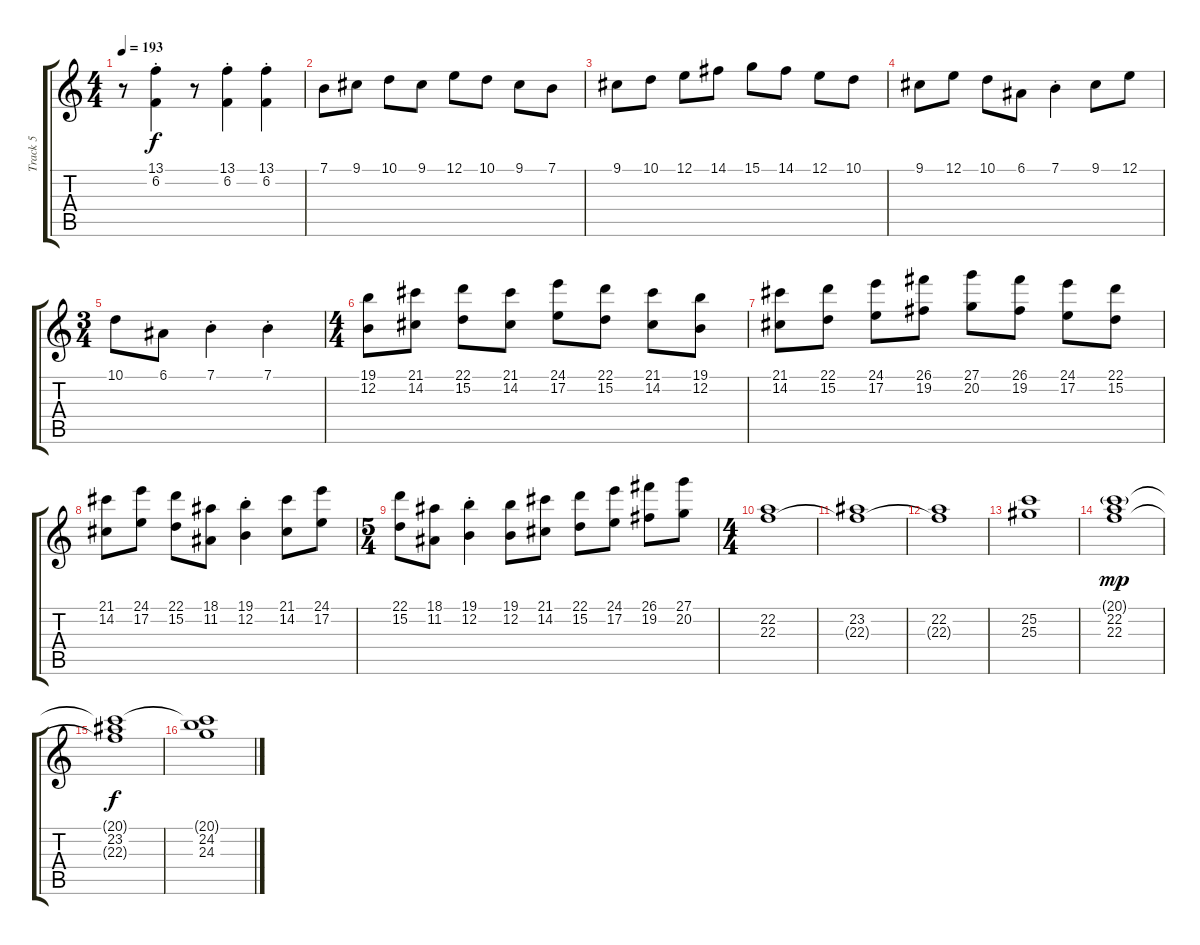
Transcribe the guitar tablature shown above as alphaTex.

\track ("Track 5" "Track 5") {instrument rockorgan}
\staff {score tabs}
\tuning (E4 B3 G3 D3 A2 E2) {hide}
\ts (4 4)
\tempo 193
\clef g2
\ks c
r.8{dy f} (13.1{st} 6.2{st}).4 r.8 (13.1{st} 6.2{st}).4 (13.1{st} 6.2{st}).4 |
7.1.8 9.1.8 10.1.8 9.1.8 12.1.8 10.1.8 9.1.8 7.1.8 |
9.1.8 10.1.8 12.1.8 14.1.8 15.1.8 14.1.8 12.1.8 10.1.8 |
9.1.8 12.1.8 10.1.8 6.1.8 7.1{st}.4 9.1.8 12.1.8 |
\ts (3 4)
10.1.8 6.1.8 7.1{st}.4 7.1{st}.4 |
\ts (4 4)
(19.1 12.2).8 (21.1 14.2).8 (22.1 15.2).8 (21.1 14.2).8 (24.1 17.2).8 (22.1 15.2).8 (21.1 14.2).8 (19.1 12.2).8 |
(21.1 14.2).8 (22.1 15.2).8 (24.1 17.2).8 (26.1 19.2).8 (27.1 20.2).8 (26.1 19.2).8 (24.1 17.2).8 (22.1 15.2).8 |
(21.1 14.2).8 (24.1 17.2).8 (22.1 15.2).8 (18.1 11.2).8 (19.1{st} 12.2{st}).4 (21.1 14.2).8 (24.1 17.2).8 |
\ts (5 4)
(22.1 15.2).8 (18.1 11.2).8 (19.1{st} 12.2{st}).4 (19.1 12.2).8 (21.1 14.2).8 (22.1 15.2).8 (24.1 17.2).8 (26.1 19.2).8 (27.1 20.2).8 |
\ts (4 4)
(22.2 22.3).1{volume 10 balance 8} |
(23.2 22.3{t}).1 |
(22.2 22.3{t}).1 |
(25.2 25.3).1 |
(20.1{g} 22.2 22.3).1{dy mp} |
(20.1{t} 23.2 22.3{t}).1{dy f} |
(20.1{t} 24.2 24.3).1
